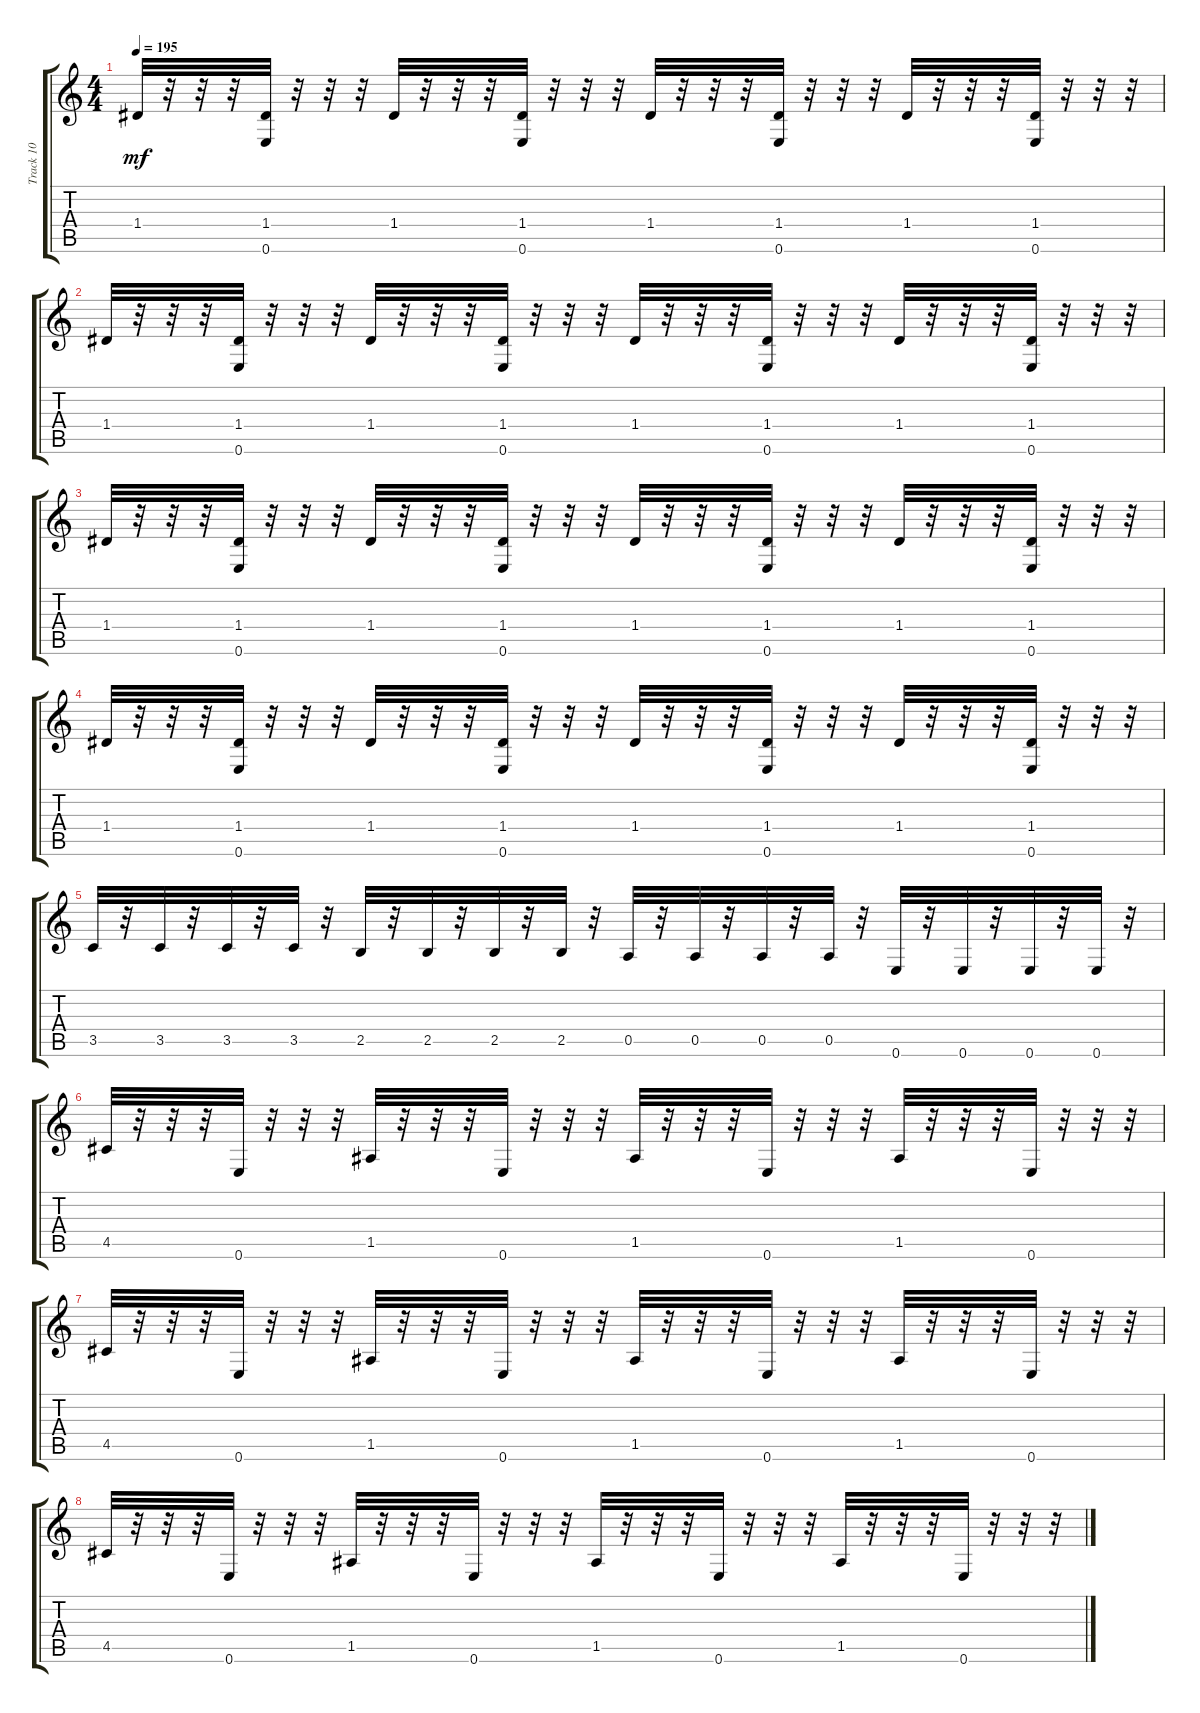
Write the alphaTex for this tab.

\track ("Track 10" "Track 10") {instrument acousticguitarsteel}
\staff {score tabs}
\tuning (E4 B3 G3 D3 A2 E2) {hide}
\ts (4 4)
\tempo 195
\clef g2
\ks c
1.4.32{dy mf} r.32 r.32 r.32 (1.4 0.6).32 r.32 r.32 r.32 1.4.32 r.32 r.32 r.32 (1.4 0.6).32 r.32 r.32 r.32 1.4.32 r.32 r.32 r.32 (1.4 0.6).32 r.32 r.32 r.32 1.4.32 r.32 r.32 r.32 (1.4 0.6).32 r.32 r.32 r.32 |
1.4.32 r.32 r.32 r.32 (1.4 0.6).32 r.32 r.32 r.32 1.4.32 r.32 r.32 r.32 (1.4 0.6).32 r.32 r.32 r.32 1.4.32 r.32 r.32 r.32 (1.4 0.6).32 r.32 r.32 r.32 1.4.32 r.32 r.32 r.32 (1.4 0.6).32 r.32 r.32 r.32 |
1.4.32 r.32 r.32 r.32 (1.4 0.6).32 r.32 r.32 r.32 1.4.32 r.32 r.32 r.32 (1.4 0.6).32 r.32 r.32 r.32 1.4.32 r.32 r.32 r.32 (1.4 0.6).32 r.32 r.32 r.32 1.4.32 r.32 r.32 r.32 (1.4 0.6).32 r.32 r.32 r.32 |
1.4.32 r.32 r.32 r.32 (1.4 0.6).32 r.32 r.32 r.32 1.4.32 r.32 r.32 r.32 (1.4 0.6).32 r.32 r.32 r.32 1.4.32 r.32 r.32 r.32 (1.4 0.6).32 r.32 r.32 r.32 1.4.32 r.32 r.32 r.32 (1.4 0.6).32 r.32 r.32 r.32 |
3.5.32 r.32 3.5.32 r.32 3.5.32 r.32 3.5.32 r.32 2.5.32 r.32 2.5.32 r.32 2.5.32 r.32 2.5.32 r.32 0.5.32 r.32 0.5.32 r.32 0.5.32 r.32 0.5.32 r.32 0.6.32 r.32 0.6.32 r.32 0.6.32 r.32 0.6.32 r.32 |
4.5.32 r.32 r.32 r.32 0.6.32 r.32 r.32 r.32 1.5.32 r.32 r.32 r.32 0.6.32 r.32 r.32 r.32 1.5.32 r.32 r.32 r.32 0.6.32 r.32 r.32 r.32 1.5.32 r.32 r.32 r.32 0.6.32 r.32 r.32 r.32 |
4.5.32 r.32 r.32 r.32 0.6.32 r.32 r.32 r.32 1.5.32 r.32 r.32 r.32 0.6.32 r.32 r.32 r.32 1.5.32 r.32 r.32 r.32 0.6.32 r.32 r.32 r.32 1.5.32 r.32 r.32 r.32 0.6.32 r.32 r.32 r.32 |
4.5.32 r.32 r.32 r.32 0.6.32 r.32 r.32 r.32 1.5.32 r.32 r.32 r.32 0.6.32 r.32 r.32 r.32 1.5.32 r.32 r.32 r.32 0.6.32 r.32 r.32 r.32 1.5.32 r.32 r.32 r.32 0.6.32 r.32 r.32 r.32
